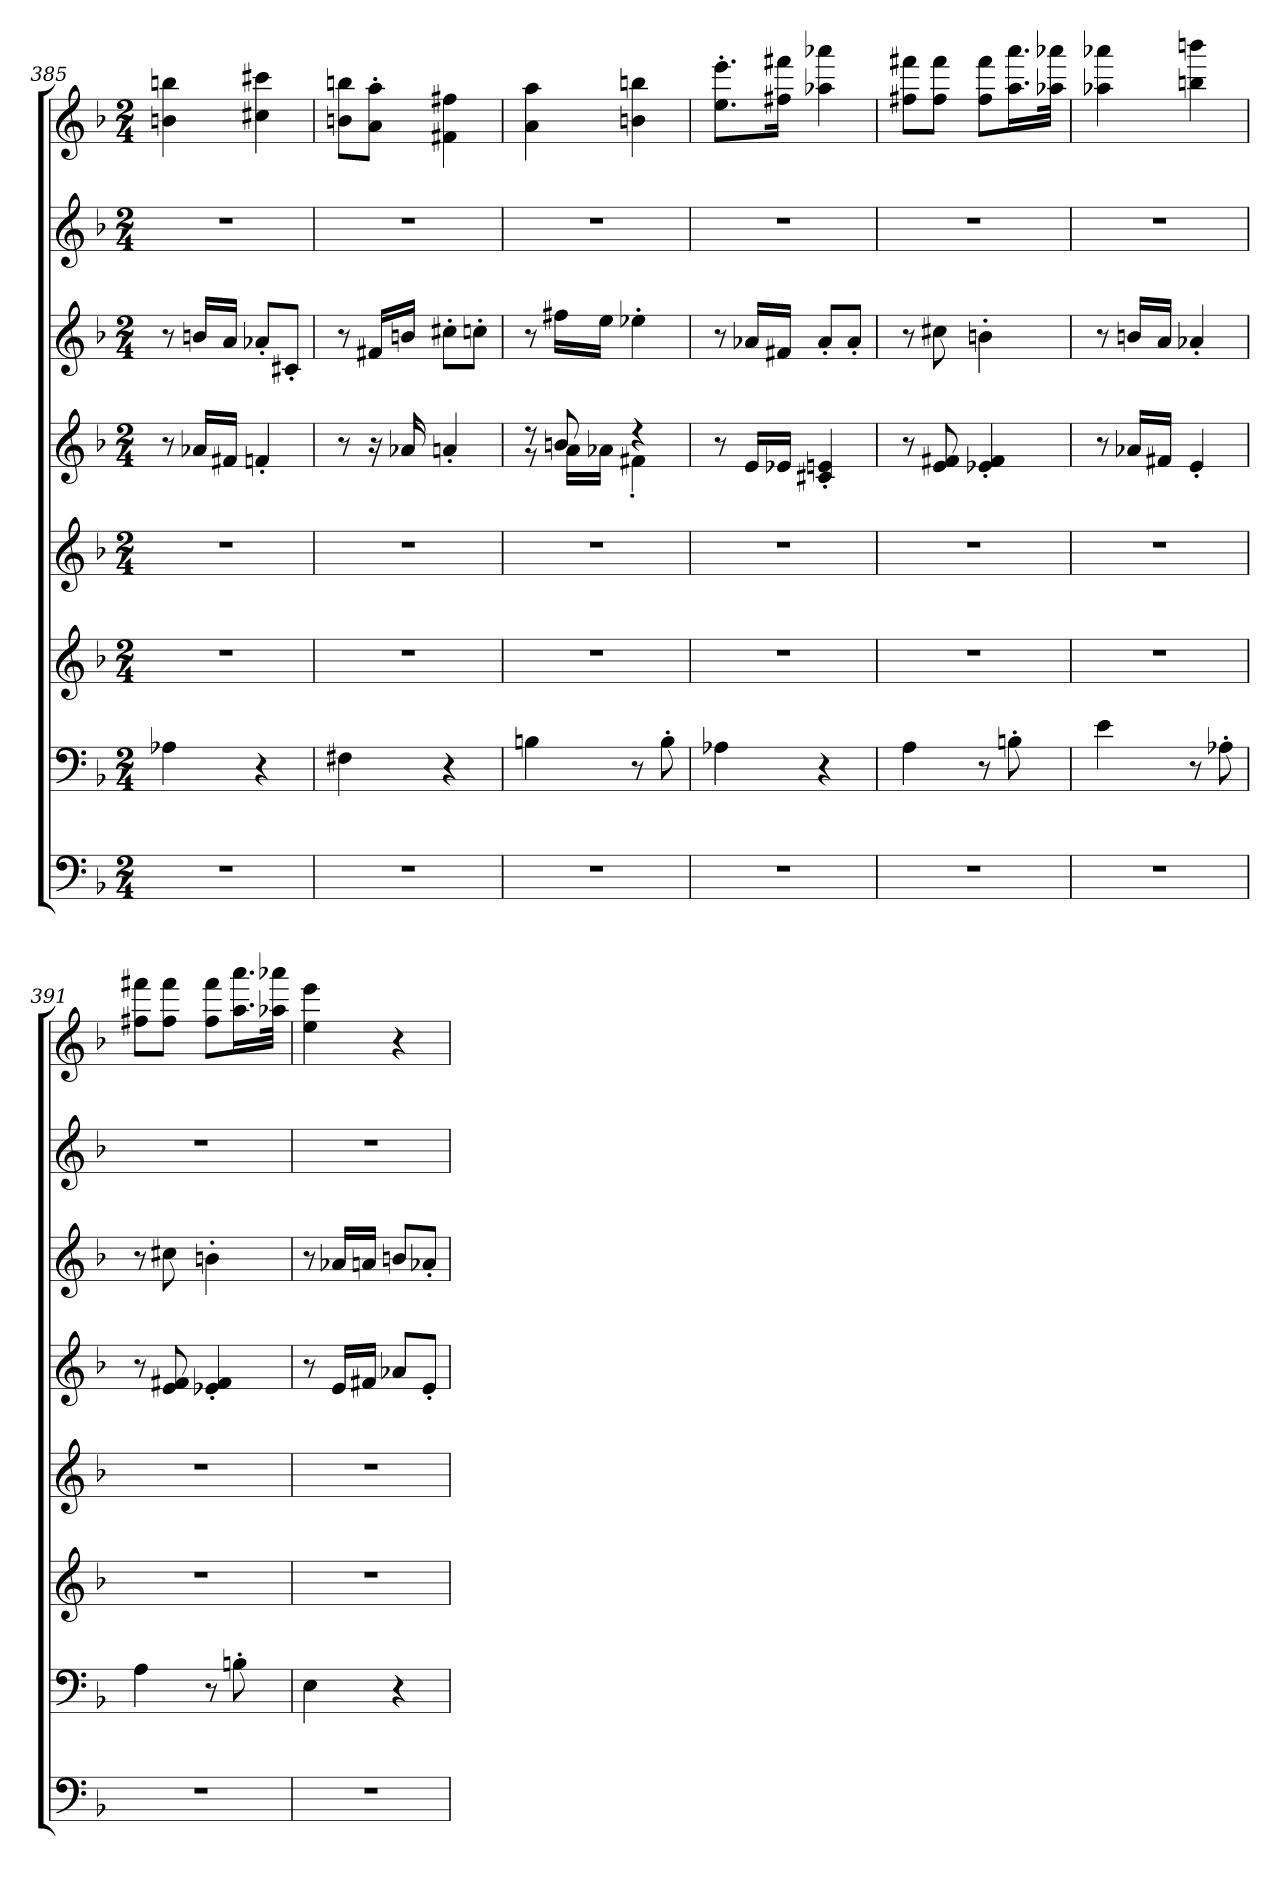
**kern	**kern	**kern	**kern	**kern	**kern	**kern	**kern
*part5	*part5	*part4	*part4	*part3	*part3	*part2	*part1
*staff8	*staff7	*staff6	*staff5	*staff4	*staff3	*staff2	*staff1
*clefF4	*clefF4	*clefG2	*clefG2	*clefG2	*clefG2	*clefG2	*clefG2
*k[b-]	*k[b-]	*k[b-]	*k[b-]	*k[b-]	*k[b-]	*k[b-]	*k[b-]
*M2/4	*M2/4	*M2/4	*M2/4	*M2/4	*M2/4	*M2/4	*M2/4
*MM96	*MM96	*MM96	*MM96	*MM96	*MM96	*MM96	*MM96
=385	=385	=385	=385	=385	=385	=385	=385
2r	4A-X\	2r	2r	8r	8r	2r	4bn\ 4bbn\
.	.	.	.	16a-X/LL	16bn/LL	.	.
.	.	.	.	16f#X/JJ	16a/JJ	.	.
.	4r	.	.	4fn'/	8a-X'/L	.	4cc#X\ 4ccc#X\
.	.	.	.	.	8c#X'/J	.	.
=386	=386	=386	=386	=386	=386	=386	=386
2r	4F#X\	2r	2r	8r	8r	2r	8bn\ 8bbn\L
.	.	.	.	16r	16f#X/LL	.	8a\' 8aa\'J
.	.	.	.	16a-X/	16bn/JJ	.	.
.	4r	.	.	4an'/	8cc#X'\L	.	4f#X\ 4ff#X\
.	.	.	.	.	8ccn'\J	.	.
=387	=387	=387	=387	=387	=387	=387	=387
*	*	*	*	*	*	*	*MM96
*	*	*	*	*^	*	*	*
2r	4Bn\	2r	2r	8r	8r	8r	2r	4a\ 4aa\
.	.	.	.	8bn/	16a\LL	16ff#X\LL	.	.
.	.	.	.	.	16a-X\JJ	16ee\JJ	.	.
.	8r	.	.	4r	4f#X'\	4ee-X'\	.	4bn\ 4bbn\
.	8B'\	.	.	.	.	.	.	.
*	*	*	*	*v	*v	*	*	*
=388	=388	=388	=388	=388	=388	=388	=388
2r	4A-X\	2r	2r	8r	8r	2r	8.ee\' 8.eee\'L
.	.	.	.	16e/LL	16a-X/LL	.	.
.	.	.	.	16e-X/JJ	16f#X/JJ	.	16ff#X\ 16fff#X\Jk
.	4r	.	.	4c#X/' 4en/'	8a-'/L	.	4aa-X\ 4aaa-X\
.	.	.	.	.	8a-'/J	.	.
!!LO:PB:g=z
=389	=389	=389	=389	=389	=389	=389	=389
*	*	*	*	*	*	*	*MM96
2r	4A\	2r	2r	8r	8r	2r	8ff#X\ 8fff#X\L
.	.	.	.	8e/ 8f#X/	8cc#X\	.	8ff#\ 8fff#\J
.	8r	.	.	4e-X/' 4f#/'	4bn'\	.	8ff#\ 8fff#\L
.	8Bn'\	.	.	.	.	.	16.aa\ 16.aaa\L
.	.	.	.	.	.	.	32aa-X\ 32aaa-X\JJk
=390	=390	=390	=390	=390	=390	=390	=390
2r	4e\	2r	2r	8r	8r	2r	4aa-X\ 4aaa-X\
.	.	.	.	16a-X/LL	16bn/LL	.	.
.	.	.	.	16f#X/JJ	16a/JJ	.	.
.	8r	.	.	4e'/	4a-X'/	.	4bbn\ 4bbbn\
.	8A-X'\	.	.	.	.	.	.
=391	=391	=391	=391	=391	=391	=391	=391
*	*	*	*	*	*	*	*MM96
2r	4A\	2r	2r	8r	8r	2r	8ff#X\ 8fff#X\L
.	.	.	.	8e/ 8f#X/	8cc#X\	.	8ff#\ 8fff#\J
.	8r	.	.	4e-X/' 4f#/'	4bn'\	.	8ff#\ 8fff#\L
.	8Bn'\	.	.	.	.	.	16.aa\ 16.aaa\L
.	.	.	.	.	.	.	32aa-X\ 32aaa-X\JJk
=392	=392	=392	=392	=392	=392	=392	=392
*	*	*	*	*	*	*	*MM96
2r	4E\	2r	2r	8r	8r	2r	4ee\ 4eee\
.	.	.	.	16e/LL	16a-X/LL	.	.
.	.	.	.	16f#X/JJ	16an/JJ	.	.
.	4r	.	.	8a-X/L	8bn/L	.	4r
.	.	.	.	8e'/J	8a-X'/J	.	.
=	=	=	=	=	=	=	=
*-	*-	*-	*-	*-	*-	*-	*-
